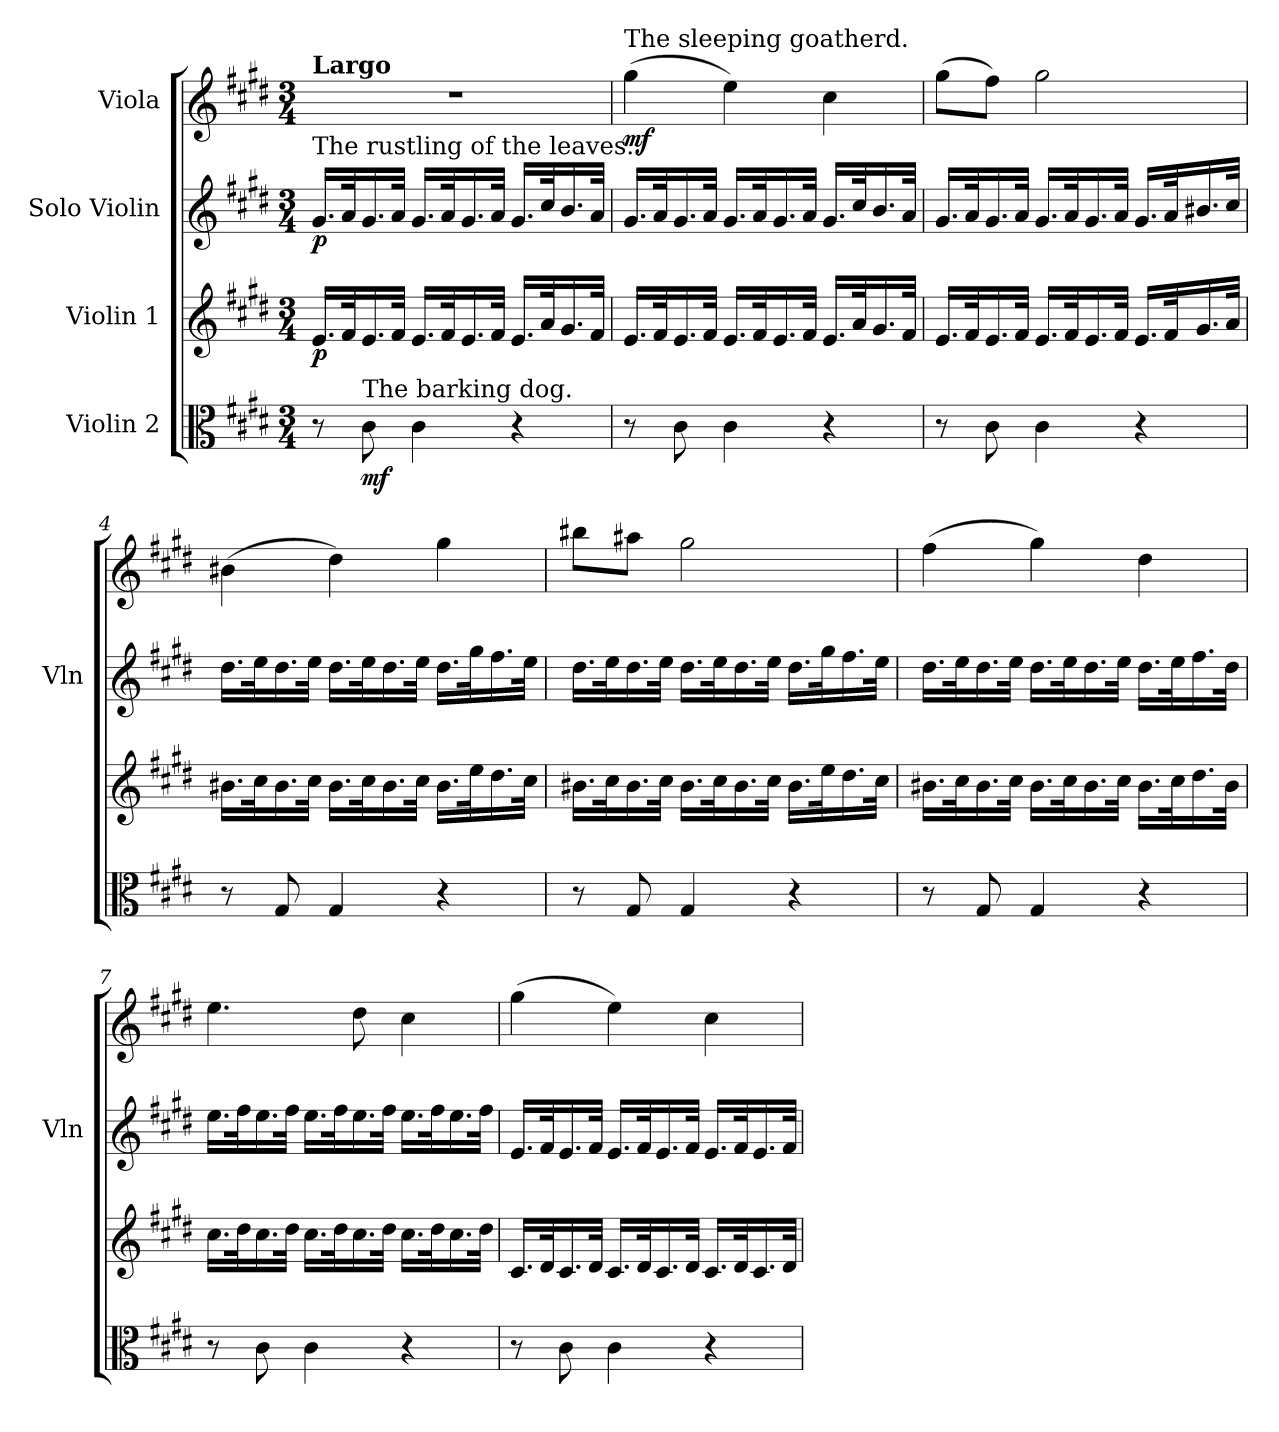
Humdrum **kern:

**kern	**dynam	**kern	**dynam	**kern	**dynam	**kern	**dynam
*part4	*part4	*part3	*part3	*part2	*part2	*part1	*part1
*staff4	*staff4	*staff3	*staff3	*staff2	*staff2	*staff1	*staff1
*I"Violin 2	*	*I"Violin 1	*	*I"Solo Violin	*	*I"Viola	*
*	*	*	*	*I'Vln	*	*	*
*clefC3	*	*clefG2	*	*clefG2	*	*clefG2	*
*k[f#c#g#d#]	*	*k[f#c#g#d#]	*	*k[f#c#g#d#]	*	*k[f#c#g#d#]	*
*E:	*	*E:	*	*E:	*	*E:	*
*M3/4	*	*M3/4	*	*M3/4	*	*M3/4	*
=1	=1	=1	=1	=1	=1	=1	=1
!	!	!	!	!	!	!LO:TX:a:B:t=Largo	!
!	!	!	!	!LO:TX:a:t=The rustling of the leaves.	!	!	!
!	!	!	!LO:DY:b	!	!LO:DY:b	!	!
8r	.	16.e/LL	p	16.g#/LL	p	2.r	.
.	.	32f#/k	.	32a/k	.	.	.
!LO:TX:a:t=The barking dog.	!	!	!	!	!	!	!
!	!LO:DY:b	!	!	!	!	!	!
8c#\	mf	16.e/	.	16.g#/	.	.	.
.	.	32f#/JJk	.	32a/JJk	.	.	.
4c#\	.	16.e/LL	.	16.g#/LL	.	.	.
.	.	32f#/k	.	32a/k	.	.	.
.	.	16.e/	.	16.g#/	.	.	.
.	.	32f#/JJk	.	32a/JJk	.	.	.
4r	.	16.e/LL	.	16.g#/LL	.	.	.
.	.	32a/k	.	32cc#/k	.	.	.
.	.	16.g#/	.	16.b/	.	.	.
.	.	32f#/JJk	.	32a/JJk	.	.	.
=2	=2	=2	=2	=2	=2	=2	=2
!	!	!	!	!	!	!LO:TX:a:t=The sleeping goatherd.	!
!	!	!	!	!	!	!	!LO:DY:b
8r	.	16.e/LL	.	16.g#/LL	.	(>4gg#\	mf
.	.	32f#/k	.	32a/k	.	.	.
8c#\	.	16.e/	.	16.g#/	.	.	.
.	.	32f#/JJk	.	32a/JJk	.	.	.
4c#\	.	16.e/LL	.	16.g#/LL	.	4ee\)	.
.	.	32f#/k	.	32a/k	.	.	.
.	.	16.e/	.	16.g#/	.	.	.
.	.	32f#/JJk	.	32a/JJk	.	.	.
4r	.	16.e/LL	.	16.g#/LL	.	4cc#\	.
.	.	32a/k	.	32cc#/k	.	.	.
.	.	16.g#/	.	16.b/	.	.	.
.	.	32f#/JJk	.	32a/JJk	.	.	.
!!LO:LB:g=z
=3	=3	=3	=3	=3	=3	=3	=3
8r	.	16.e/LL	.	16.g#/LL	.	(>8gg#\L	.
.	.	32f#/k	.	32a/k	.	.	.
8c#\	.	16.e/	.	16.g#/	.	8ff#\J)	.
.	.	32f#/JJk	.	32a/JJk	.	.	.
4c#\	.	16.e/LL	.	16.g#/LL	.	2gg#\	.
.	.	32f#/k	.	32a/k	.	.	.
.	.	16.e/	.	16.g#/	.	.	.
.	.	32f#/JJk	.	32a/JJk	.	.	.
4r	.	16.e/LL	.	16.g#/LL	.	.	.
.	.	32f#/k	.	32a/k	.	.	.
.	.	16.g#/	.	16.b#X/	.	.	.
.	.	32a/JJk	.	32cc#/JJk	.	.	.
=4	=4	=4	=4	=4	=4	=4	=4
8r	.	16.b#X\LL	.	16.dd#\LL	.	(>4b#X\	.
.	.	32cc#\k	.	32ee\k	.	.	.
8G#/	.	16.b#\	.	16.dd#\	.	.	.
.	.	32cc#\JJk	.	32ee\JJk	.	.	.
4G#/	.	16.b#\LL	.	16.dd#\LL	.	4dd#\)	.
.	.	32cc#\k	.	32ee\k	.	.	.
.	.	16.b#\	.	16.dd#\	.	.	.
.	.	32cc#\JJk	.	32ee\JJk	.	.	.
4r	.	16.b#\LL	.	16.dd#\LL	.	4gg#\	.
.	.	32ee\k	.	32gg#\k	.	.	.
.	.	16.dd#\	.	16.ff#\	.	.	.
.	.	32cc#\JJk	.	32ee\JJk	.	.	.
=5	=5	=5	=5	=5	=5	=5	=5
8r	.	16.b#X\LL	.	16.dd#\LL	.	8bb#X\L	.
.	.	32cc#\k	.	32ee\k	.	.	.
8G#/	.	16.b#\	.	16.dd#\	.	8aa#X\J	.
.	.	32cc#\JJk	.	32ee\JJk	.	.	.
4G#/	.	16.b#\LL	.	16.dd#\LL	.	2gg#\	.
.	.	32cc#\k	.	32ee\k	.	.	.
.	.	16.b#\	.	16.dd#\	.	.	.
.	.	32cc#\JJk	.	32ee\JJk	.	.	.
4r	.	16.b#\LL	.	16.dd#\LL	.	.	.
.	.	32ee\k	.	32gg#\k	.	.	.
.	.	16.dd#\	.	16.ff#\	.	.	.
.	.	32cc#\JJk	.	32ee\JJk	.	.	.
!!LO:LB:g=z
=6	=6	=6	=6	=6	=6	=6	=6
8r	.	16.b#X\LL	.	16.dd#\LL	.	(>4ff#\	.
.	.	32cc#\k	.	32ee\k	.	.	.
8G#/	.	16.b#\	.	16.dd#\	.	.	.
.	.	32cc#\JJk	.	32ee\JJk	.	.	.
4G#/	.	16.b#\LL	.	16.dd#\LL	.	4gg#\)	.
.	.	32cc#\k	.	32ee\k	.	.	.
.	.	16.b#\	.	16.dd#\	.	.	.
.	.	32cc#\JJk	.	32ee\JJk	.	.	.
4r	.	16.b#\LL	.	16.dd#\LL	.	4dd#\	.
.	.	32cc#\k	.	32ee\k	.	.	.
.	.	16.dd#\	.	16.ff#\	.	.	.
.	.	32b#\JJk	.	32dd#\JJk	.	.	.
=7	=7	=7	=7	=7	=7	=7	=7
8r	.	16.cc#\LL	.	16.ee\LL	.	4.ee\	.
.	.	32dd#\k	.	32ff#\k	.	.	.
8c#\	.	16.cc#\	.	16.ee\	.	.	.
.	.	32dd#\JJk	.	32ff#\JJk	.	.	.
4c#\	.	16.cc#\LL	.	16.ee\LL	.	.	.
.	.	32dd#\k	.	32ff#\k	.	.	.
.	.	16.cc#\	.	16.ee\	.	8dd#\	.
.	.	32dd#\JJk	.	32ff#\JJk	.	.	.
4r	.	16.cc#\LL	.	16.ee\LL	.	4cc#\	.
.	.	32dd#\k	.	32ff#\k	.	.	.
.	.	16.cc#\	.	16.ee\	.	.	.
.	.	32dd#\JJk	.	32ff#\JJk	.	.	.
=8	=8	=8	=8	=8	=8	=8	=8
8r	.	16.c#/LL	.	16.e/LL	.	(>4gg#\	.
.	.	32d#/k	.	32f#/k	.	.	.
8c#\	.	16.c#/	.	16.e/	.	.	.
.	.	32d#/JJk	.	32f#/JJk	.	.	.
4c#\	.	16.c#/LL	.	16.e/LL	.	4ee\)	.
.	.	32d#/k	.	32f#/k	.	.	.
.	.	16.c#/	.	16.e/	.	.	.
.	.	32d#/JJk	.	32f#/JJk	.	.	.
4r	.	16.c#/LL	.	16.e/LL	.	4cc#\	.
.	.	32d#/k	.	32f#/k	.	.	.
.	.	16.c#/	.	16.e/	.	.	.
.	.	32d#/JJk	.	32f#/JJk	.	.	.
=	=	=	=	=	=	=	=
*-	*-	*-	*-	*-	*-	*-	*-
